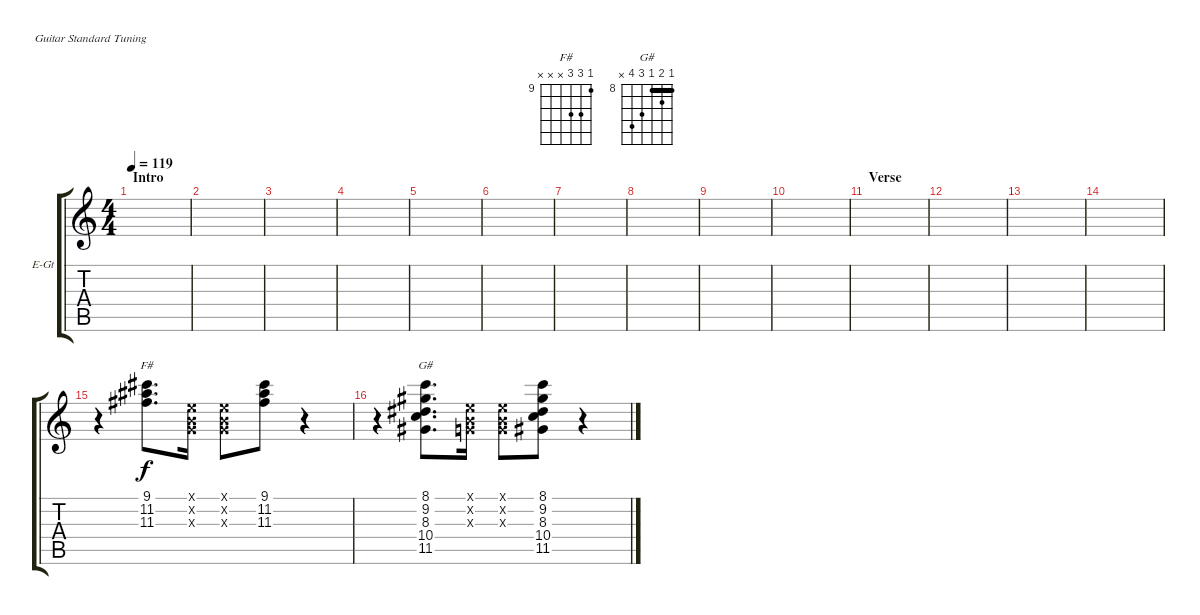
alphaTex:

\defaultSystemsLayout 4
\bracketExtendMode groupsimilarinstruments
\firstSystemTrackNameOrientation horizontal
\otherSystemsTrackNameOrientation horizontal
\track ("clean E-Guitar" "E-Gt") {instrument electricguitarclean}
\staff {score tabs}
\tuning (E4 B3 G3 D3 A2 E2)
\chord ("F#" 9 11 11 x x x) {firstfret 9}
\chord ("G#" 8 9 8 10 11 x) {firstfret 8 barre 8}
\ts (4 4)
\section ("" "Intro")
\tempo 119
\clef g2
\scale
0.487395
\ks c
|
\scale
0.256303 |
\scale
0.256303 |
\scale
0.333333 |
\scale
0.333333 |
\scale
0.333333 |
\scale
0.333333 |
\scale
0.333333 |
\scale
0.333333 |
\scale
0.333333 |
\section ("" "Verse")
\scale
0.333333 |
\scale
0.333333 |
\scale
0.333333 |
\scale
0.333333 |
\scale
0.333333 r.4 (11.3 11.2 9.1).8{d ch "F#"} (0.1{x} 0.2{x} 0.3{x}).16 (0.3{x} 0.2{x} 0.1{x}).8 (11.3 11.2 9.1).8 r.4 |
\scale
0.333333 r.4 (11.5 10.4 8.3 9.2 8.1).8{d ch "G#"} (0.1{x} 0.2{x} 0.3{x}).16 (0.3{x} 0.2{x} 0.1{x}).8 (11.5 10.4 8.3 9.2 8.1).8 r.4
